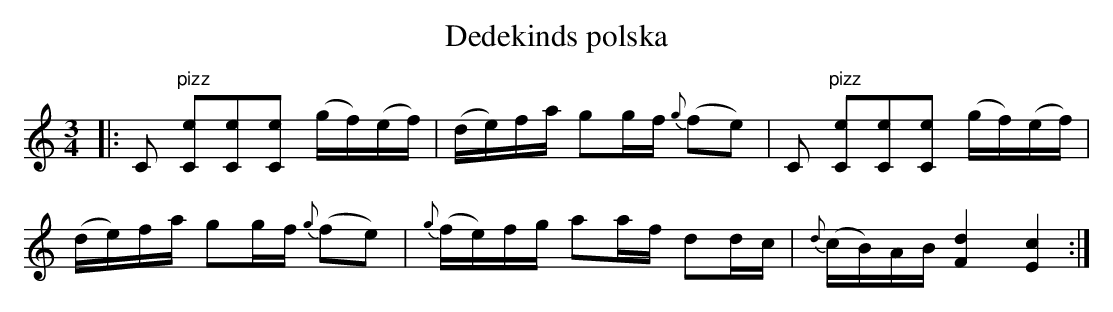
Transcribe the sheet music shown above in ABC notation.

X:1b
T:Dedekinds polska
M:3/4
L:1/16
K:C
|:C2 "^pizz"[eC]2[eC]2[eC]2 (gf)(ef)|(de)fa g2gf {g}(f2e2)|C2 "^pizz"[eC]2[eC]2[eC]2 (gf)(ef)|
(de)fa g2gf {g}(f2e2)|{g}(fe)fg a2af d2dc|{d}(cB)AB [dF]4 [cE]4:|
